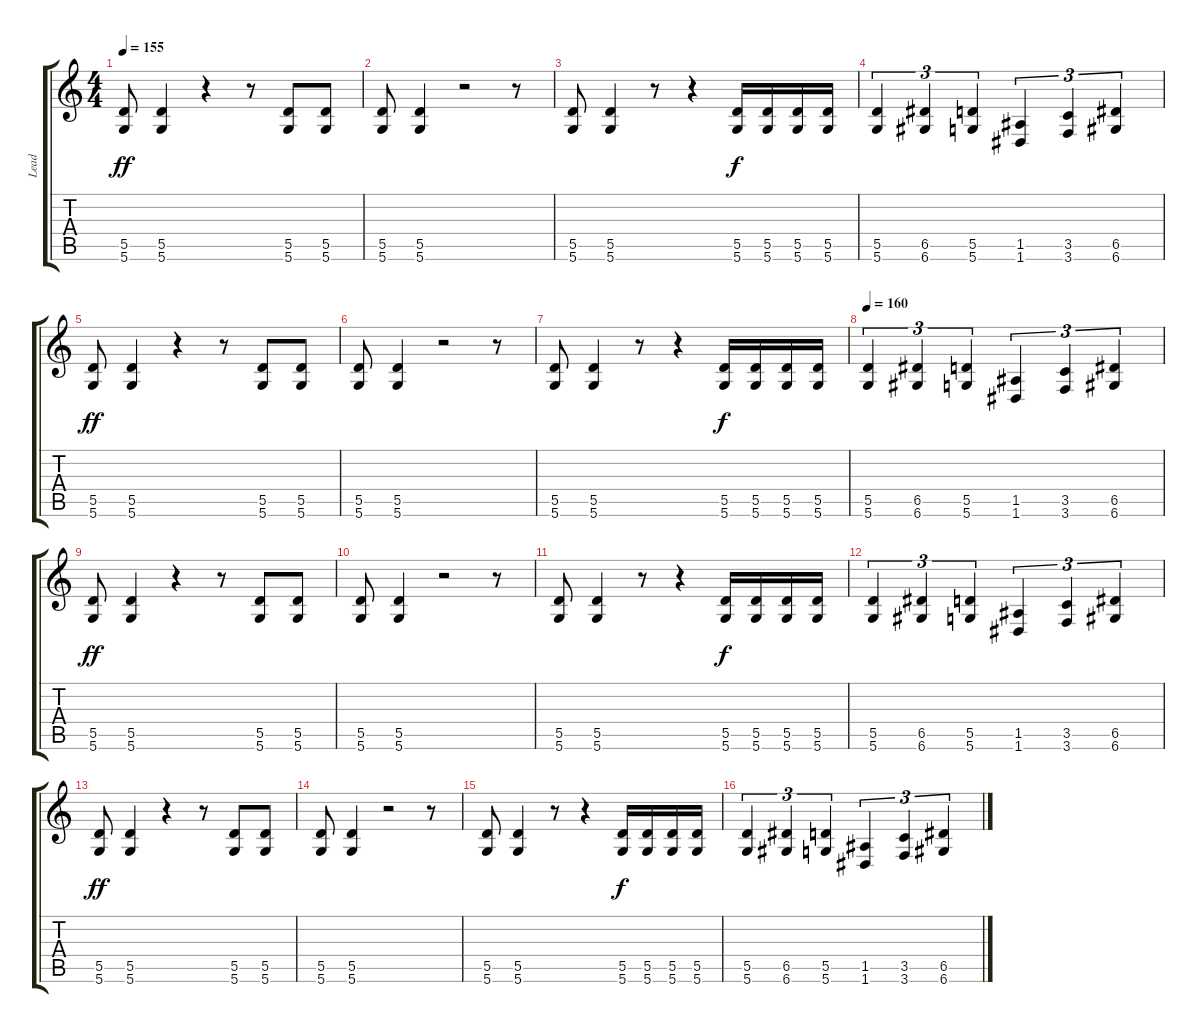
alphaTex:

\track ("Lead" "Lead") {instrument overdrivenguitar}
\staff {score tabs}
\tuning (E4 B3 G3 D3 A2 D2) {hide}
\ts (4 4)
\tempo 155
\clef g2
\ks c
(5.5 5.6).8{dy ff} (5.5 5.6).4 r.4 r.8 (5.5 5.6).8 (5.5 5.6).8 |
(5.5 5.6).8 (5.5 5.6).4 r.2 r.8 |
(5.5 5.6).8 (5.5 5.6).4 r.8 r.4 (5.5 5.6).16{dy f} (5.5 5.6).16 (5.5 5.6).16 (5.5 5.6).16 |
(5.5 5.6).4{tu (3 2)} (6.5 6.6).4{tu (3 2)} (5.5 5.6).4{tu (3 2)} (1.5 1.6).4{tu (3 2)} (3.5 3.6).4{tu (3 2)} (6.5 6.6).4{tu (3 2)} |
(5.5 5.6).8{dy ff} (5.5 5.6).4 r.4 r.8 (5.5 5.6).8 (5.5 5.6).8 |
(5.5 5.6).8 (5.5 5.6).4 r.2 r.8 |
(5.5 5.6).8 (5.5 5.6).4 r.8 r.4 (5.5 5.6).16{dy f} (5.5 5.6).16 (5.5 5.6).16 (5.5 5.6).16 |
\tempo 160
(5.5 5.6).4{tu (3 2)} (6.5 6.6).4{tu (3 2)} (5.5 5.6).4{tu (3 2)} (1.5 1.6).4{tu (3 2)} (3.5 3.6).4{tu (3 2)} (6.5 6.6).4{tu (3 2)} |
(5.5 5.6).8{dy ff} (5.5 5.6).4 r.4 r.8 (5.5 5.6).8 (5.5 5.6).8 |
(5.5 5.6).8 (5.5 5.6).4 r.2 r.8 |
(5.5 5.6).8 (5.5 5.6).4 r.8 r.4 (5.5 5.6).16{dy f} (5.5 5.6).16 (5.5 5.6).16 (5.5 5.6).16 |
(5.5 5.6).4{tu (3 2)} (6.5 6.6).4{tu (3 2)} (5.5 5.6).4{tu (3 2)} (1.5 1.6).4{tu (3 2)} (3.5 3.6).4{tu (3 2)} (6.5 6.6).4{tu (3 2)} |
(5.5 5.6).8{dy ff} (5.5 5.6).4 r.4 r.8 (5.5 5.6).8 (5.5 5.6).8 |
(5.5 5.6).8 (5.5 5.6).4 r.2 r.8 |
(5.5 5.6).8 (5.5 5.6).4 r.8 r.4 (5.5 5.6).16{dy f} (5.5 5.6).16 (5.5 5.6).16 (5.5 5.6).16 |
(5.5 5.6).4{tu (3 2)} (6.5 6.6).4{tu (3 2)} (5.5 5.6).4{tu (3 2)} (1.5 1.6).4{tu (3 2)} (3.5 3.6).4{tu (3 2)} (6.5 6.6).4{tu (3 2)}
